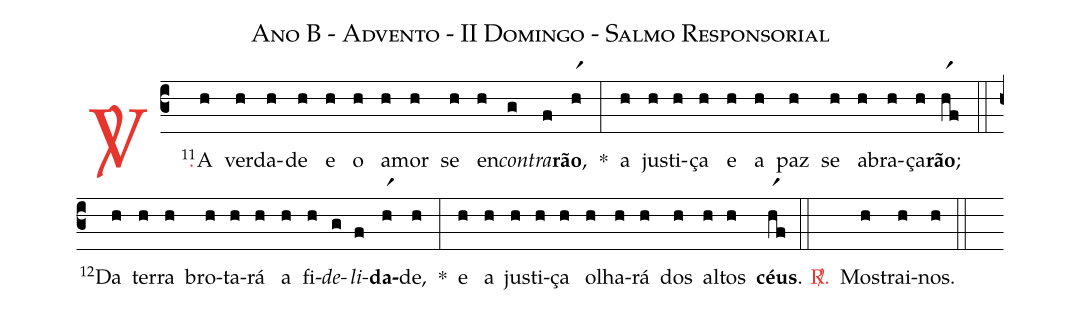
name: Ano B - Advento - II Domingo - Salmo Responsorial;
%%
(c3)

<c><sp>V/</sp>.</c>() <v>\VSup{11}</v>A(h) ver(h)da(h)de(h) e(h) o(h) a(h)mor(h) se(h) en(h)<i>con</i>(g)<i>tra</i>(f)<b>rão</b>,(hr1) *(:)
a(h) jus(h)ti(h)ça(h) e(h) a(h) paz(h) se(h) a(h)bra(h)ça(h)<b>rão</b>;(hr1f)

(::)

<v>\VSup{12}</v>Da(h) ter(h)ra(h) bro(h)ta(h)rá(h) a(h) fi(h)<i>de</i>(g)<i>li</i>(f)<b>da</b>(hr1)de,(h) *(:)
e(h) a(h) jus(h)ti(h)ça(h) o(h)lha(h)rá(h) dos(h) al(h)tos(h) <b>céus</b>.(hr1f)

(::)

<c><sp>R/</sp>.</c>() Mos(h)trai-(h)nos.(h)

(::)
